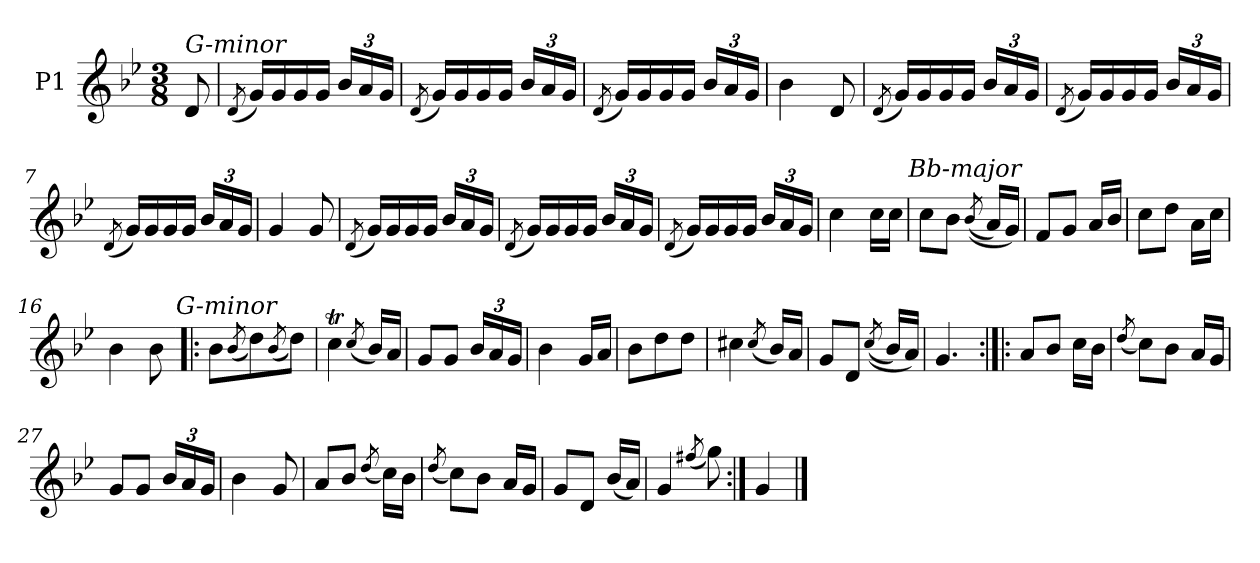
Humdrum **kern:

**kern
*part1
*staff1
*I"P1
*clefG2
*k[b-e-]
*g:
*M3/8
=
!LO:TX:a:i:t=G-minor
8d
=1
(8qd/
16gLL)
16g
16g
16gJJ
24b-LL
24a
24gJJ
=2
(8qd/
16gLL)
16g
16g
16gJJ
24b-LL
24a
24gJJ
=3
(8qd/
16gLL)
16g
16g
16gJJ
24b-LL
24a
24gJJ
=4
4b-
8d
=5
(8qd/
16gLL)
16g
16g
16gJJ
24b-LL
24a
24gJJ
=6
(8qd/
16gLL)
16g
16g
16gJJ
24b-LL
24a
24gJJ
=7
(8qd/
16gLL)
16g
16g
16gJJ
24b-LL
24a
24gJJ
=8
4g
8g
=9
(8qd/
16gLL)
16g
16g
16gJJ
24b-LL
24a
24gJJ
=10
(8qd/
16gLL)
16g
16g
16gJJ
24b-LL
24a
24gJJ
=11
(8qd/
16gLL)
16g
16g
16gJJ
24b-LL
24a
24gJJ
=12
4cc
16ccLL
16ccJJ
!LO:TX:a:i:t=Bb-major
=13
8ccL
8b-J
((8qb-/
16aLL)
16gJJ)
=14
8fL
8gJ
16aLL
16b-JJ
=15
8ccL
8ddJ
16aLL
16ccJJ
=16
4b-
8b-
!LO:TX:a:i:t=G-minor
=17!|:
8b-L
(8qb-/
8dd)
(8qb-/
8ddJ)
=18
4ccT
(8qcc/
16b-LL)
16aJJ
=19
8gL
8gJ
24b-LL
24a
24gJJ
=20
4b-
16gLL
16aJJ
=21
8b-L
8dd
8ddJ
=22
4cc#X
(8qcc#/
16b-LL)
16aJJ
=23
8gL
8dJ
((8qcc/
16b-LL)
16aJJ)
=24
4.g
=25:|!|:
8aL
8b-J
16ccLL
16b-JJ
=26
(8qdd/
8ccL)
8b-J
16aLL
16gJJ
=27
8gL
8gJ
24b-LL
24a
24gJJ
=28
4b-
8g
=29
8aL
8b-J
(8qdd/
16ccLL)
16b-JJ
=30
(8qdd/
8ccL)
8b-J
16aLL
16gJJ
=31
8gL
8dJ
(16b-LL
16aJJ)
=32
4g
(8qff#X/
8gg)
=33:|!
4g
==
*-
